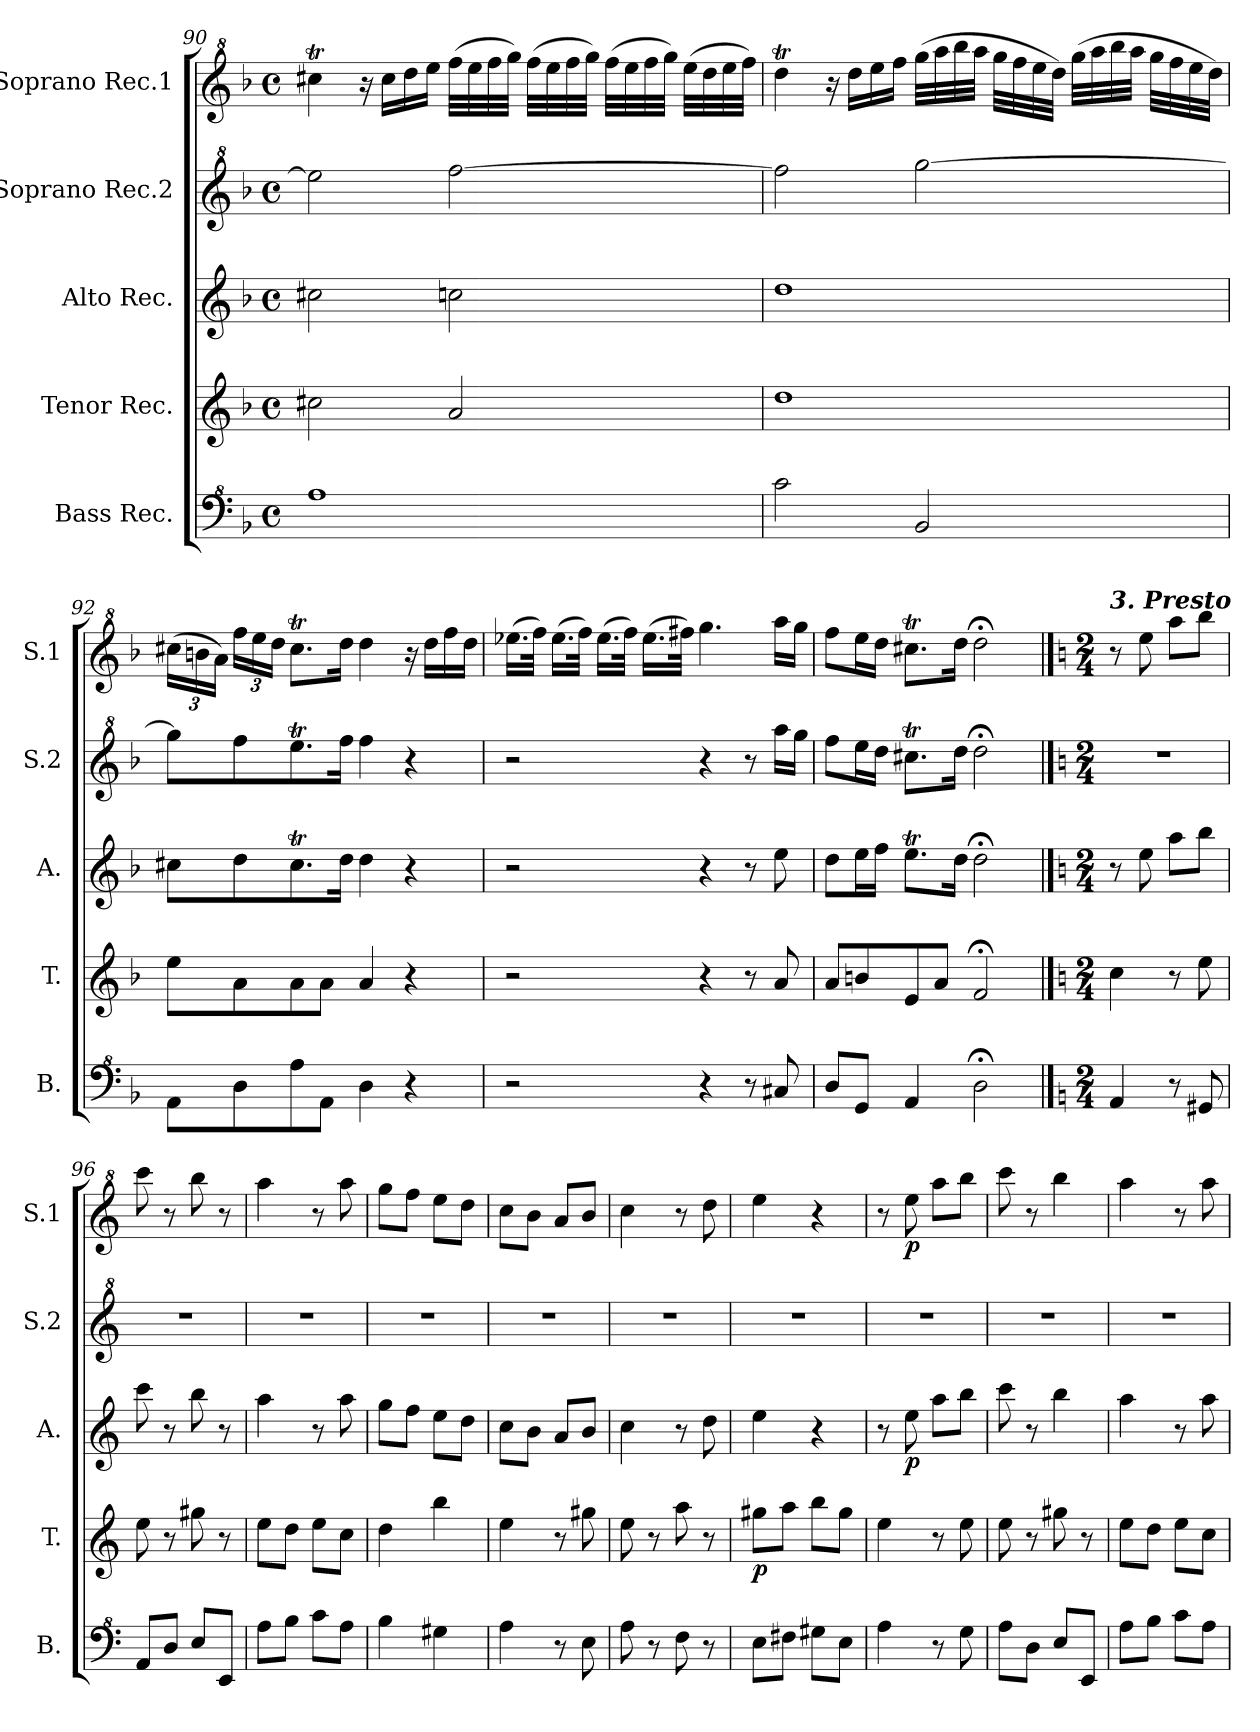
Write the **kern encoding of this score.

**kern	**kern	**dynam	**kern	**dynam	**kern	**kern	**dynam
*part5	*part4	*part4	*part3	*part3	*part2	*part1	*part1
*staff5	*staff4	*staff4	*staff3	*staff3	*staff2	*staff1	*staff1
*I"Bass Rec.	*I"Tenor Rec.	*	*I"Alto Rec.	*	*I"Soprano Rec.2	*I"Soprano Rec.1	*
*I'B.	*I'T.	*	*I'A.	*	*I'S.2	*I'S.1	*
*clefF^4	*clefG2	*	*clefG2	*	*clefG^2	*clefG^2	*
*k[b-]	*k[b-]	*	*k[b-]	*	*k[b-]	*k[b-]	*
*M4/4	*M4/4	*	*M4/4	*	*M4/4	*M4/4	*
*met(c)	*met(c)	*	*met(c)	*	*met(c)	*met(c)	*
=90	=90	=90	=90	=90	=90	=90	=90
1a	2cc#X\	.	2cc#X\	.	2eee\]	4ccc#Xt\	.
.	.	.	.	.	.	16r	.
.	.	.	.	.	.	16ccc#\LL	.
.	.	.	.	.	.	16ddd\	.
.	.	.	.	.	.	16eee\JJ	.
.	2a/	.	2ccn\	.	[2fff\	(32fff\LLL	.
.	.	.	.	.	.	32eee\	.
.	.	.	.	.	.	32fff\	.
.	.	.	.	.	.	32ggg\JJJ)	.
.	.	.	.	.	.	(32fff\LLL	.
.	.	.	.	.	.	32eee\	.
.	.	.	.	.	.	32fff\	.
.	.	.	.	.	.	32ggg\JJJ)	.
.	.	.	.	.	.	(32fff\LLL	.
.	.	.	.	.	.	32eee\	.
.	.	.	.	.	.	32fff\	.
.	.	.	.	.	.	32ggg\JJJ)	.
.	.	.	.	.	.	(32eee\LLL	.
.	.	.	.	.	.	32ddd\	.
.	.	.	.	.	.	32eee\	.
.	.	.	.	.	.	32fff\JJJ)	.
!!LO:LB:g=z
=91	=91	=91	=91	=91	=91	=91	=91
2cc\	1dd	.	1dd	.	2fff\]	4dddT\	.
.	.	.	.	.	.	16r	.
.	.	.	.	.	.	16ddd\LL	.
.	.	.	.	.	.	16eee\	.
.	.	.	.	.	.	16fff\JJ	.
2B-/	.	.	.	.	[2ggg\	(32ggg\LLL	.
.	.	.	.	.	.	32aaa\	.
.	.	.	.	.	.	32bbb-\	.
.	.	.	.	.	.	32aaa\JJJ	.
.	.	.	.	.	.	32ggg\LLL	.
.	.	.	.	.	.	32fff\	.
.	.	.	.	.	.	32eee\	.
.	.	.	.	.	.	32ddd\JJJ)	.
.	.	.	.	.	.	(32ggg\LLL	.
.	.	.	.	.	.	32aaa\	.
.	.	.	.	.	.	32bbb-\	.
.	.	.	.	.	.	32aaa\JJJ	.
.	.	.	.	.	.	32ggg\LLL	.
.	.	.	.	.	.	32fff\	.
.	.	.	.	.	.	32eee\	.
.	.	.	.	.	.	32ddd\JJJ)	.
=92	=92	=92	=92	=92	=92	=92	=92
*	*	*	*	*	*	*Xbrackettup	*
8A\L	8ee\L	.	8cc#X\L	.	8ggg\L]	(24ccc#X\LL	.
.	.	.	.	.	.	24bbn\	.
.	.	.	.	.	.	24aa\JJ)	.
8d\	8a\	.	8dd\	.	8fff\	24fff\LL	.
.	.	.	.	.	.	24eee\	.
.	.	.	.	.	.	24ddd\JJ	.
8a\	8a\	.	8.cc#t\	.	8.eeet\	8.ccc#t\L	.
8A\J	8a\J	.	.	.	.	.	.
.	.	.	16dd\Jk	.	16fff\Jk	16ddd\Jk	.
4d\	4a/	.	4dd\	.	4fff\	4ddd\	.
4r	4r	.	4r	.	4r	16r	.
.	.	.	.	.	.	16ddd\LL	.
.	.	.	.	.	.	16fff\	.
.	.	.	.	.	.	16ddd\JJ	.
=93	=93	=93	=93	=93	=93	=93	=93
2r	2r	.	2r	.	2r	(16.eee-X\LL	.
.	.	.	.	.	.	32fff\JJk)	.
.	.	.	.	.	.	(16.eee-\LL	.
.	.	.	.	.	.	32fff\JJk)	.
.	.	.	.	.	.	(16.eee-\LL	.
.	.	.	.	.	.	32fff\JJk)	.
.	.	.	.	.	.	(16.eee-\LL	.
.	.	.	.	.	.	32fff#X\JJk)	.
4r	4r	.	4r	.	4r	4.ggg\	.
8r	8r	.	8r	.	8r	.	.
8c#X/	8a/	.	8ee\	.	16aaa\LL	16aaa\LL	.
.	.	.	.	.	16ggg\JJ	16ggg\JJ	.
=94	=94	=94	=94	=94	=94	=94	=94
8d/L	8a/L	.	8dd\L	.	8fff\L	8fff\L	.
8G/J	8bn/	.	16ee\L	.	16eee\L	16eee\L	.
.	.	.	16ff\JJ	.	16ddd\JJ	16ddd\JJ	.
4A/	8e/	.	8.eet\L	.	8.ccc#Xt\L	8.ccc#Xt\L	.
.	8a/J	.	.	.	.	.	.
.	.	.	16dd\Jk	.	16ddd\Jk	16ddd\Jk	.
2d;<\	2f;</	.	2dd;<\	.	2ddd;<\	2ddd;<\	.
!!LO:LB:g=z
==95	==95	==95	==95	==95	==95	==95	==95
*k[]	*k[]	*	*k[]	*	*k[]	*k[]	*
*M2/4	*M2/4	*	*M2/4	*	*M2/4	*M2/4	*
*	*	*	*	*	*	*MM110	*
!	!	!	!	!	!	!LO:TX:a:Bi:t=3. Presto	!
4A/	4cc\	.	8r	.	2r	8r	.
.	.	.	8ee\	.	.	8eee\	.
8r	8r	.	8aa\L	.	.	8aaa\L	.
8G#X/	8ee\	.	8bb\J	.	.	8bbb\J	.
=96	=96	=96	=96	=96	=96	=96	=96
8A/L	8ee\	.	8ccc\	.	2r	8cccc\	.
8d/J	8r	.	8r	.	.	8r	.
8e/L	8gg#X\	.	8bb\	.	.	8bbb\	.
8E/J	8r	.	8r	.	.	8r	.
=97	=97	=97	=97	=97	=97	=97	=97
8a\L	8ee\L	.	4aa\	.	2r	4aaa\	.
8b\J	8dd\J	.	.	.	.	.	.
8cc\L	8ee\L	.	8r	.	.	8r	.
8a\J	8cc\J	.	8aa\	.	.	8aaa\	.
=98	=98	=98	=98	=98	=98	=98	=98
4b\	4dd\	.	8gg\L	.	2r	8ggg\L	.
.	.	.	8ff\J	.	.	8fff\J	.
4g#X\	4bb\	.	8ee\L	.	.	8eee\L	.
.	.	.	8dd\J	.	.	8ddd\J	.
=99	=99	=99	=99	=99	=99	=99	=99
4a\	4ee\	.	8cc\L	.	2r	8ccc\L	.
.	.	.	8b\J	.	.	8bb\J	.
8r	8r	.	8a/L	.	.	8aa/L	.
8e\	8gg#X\	.	8b/J	.	.	8bb/J	.
=100	=100	=100	=100	=100	=100	=100	=100
8a\	8ee\	.	4cc\	.	2r	4ccc\	.
8r	8r	.	.	.	.	.	.
8f\	8aa\	.	8r	.	.	8r	.
8r	8r	.	8dd\	.	.	8ddd\	.
=101	=101	=101	=101	=101	=101	=101	=101
!	!	!LO:DY:b	!	!	!	!	!
8e\L	8gg#X\L	p	4ee\	.	2r	4eee\	.
8f#X\J	8aa\J	.	.	.	.	.	.
8g#X\L	8bb\L	.	4r	.	.	4r	.
8e\J	8gg#\J	.	.	.	.	.	.
=102	=102	=102	=102	=102	=102	=102	=102
4a\	4ee\	.	8r	.	2r	8r	.
!	!	!	!	!LO:DY:b	!	!	!LO:DY:b
.	.	.	8ee\	p	.	8eee\	p
8r	8r	.	8aa\L	.	.	8aaa\L	.
8g\	8ee\	.	8bb\J	.	.	8bbb\J	.
=103	=103	=103	=103	=103	=103	=103	=103
8a\L	8ee\	.	8ccc\	.	2r	8cccc\	.
8d\J	8r	.	8r	.	.	8r	.
8e/L	8gg#X\	.	4bb\	.	.	4bbb\	.
8E/J	8r	.	.	.	.	.	.
=104	=104	=104	=104	=104	=104	=104	=104
8a\L	8ee\L	.	4aa\	.	2r	4aaa\	.
8b\J	8dd\J	.	.	.	.	.	.
8cc\L	8ee\L	.	8r	.	.	8r	.
8a\J	8cc\J	.	8aa\	.	.	8aaa\	.
=	=	=	=	=	=	=	=
*-	*-	*-	*-	*-	*-	*-	*-
